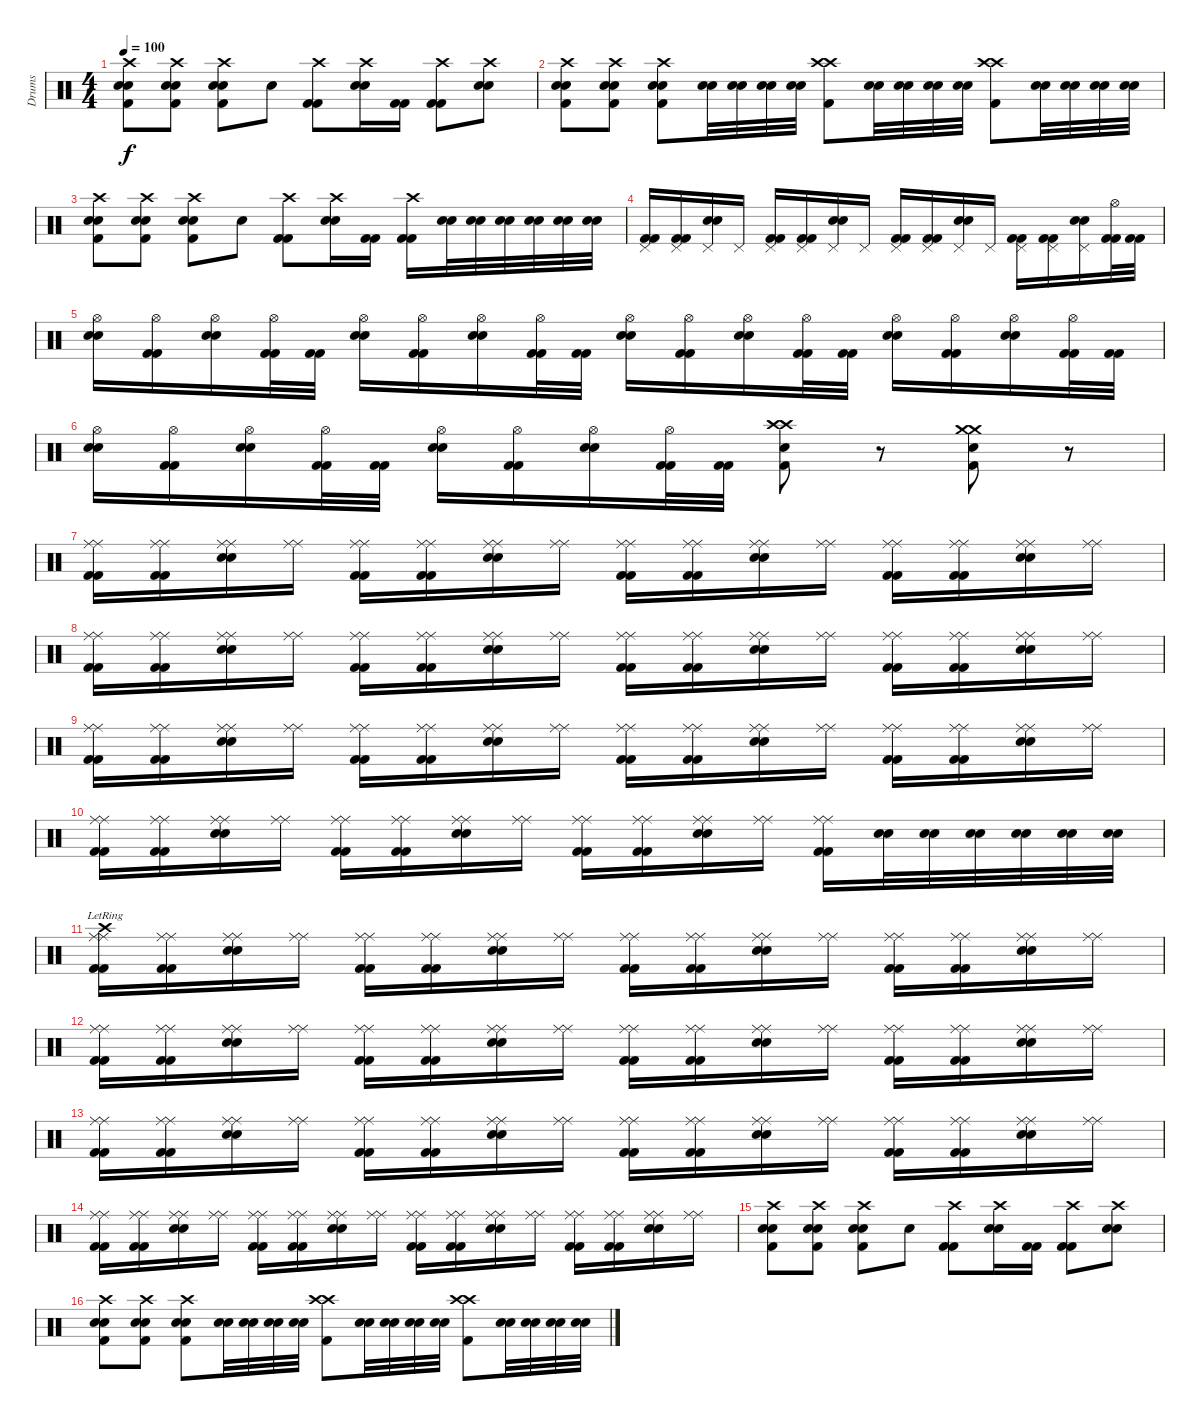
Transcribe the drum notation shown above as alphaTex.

\track ("Drums" "Drums") {instrument percussion}
\staff {score}
\articulation defaults
\ts (4 4)
\tempo 100
\clef neutral
\ks c
("Snare (hit) 2" "Snare (hit) 2" "Kick (hit) 2" "Crash high (hit)").8{dy f} ("Snare (hit) 2" "Snare (hit) 2" "Kick (hit) 2" "Crash high (hit)").8 ("Snare (hit) 2" "Snare (hit) 2" "Kick (hit) 2" "Crash high (hit)").8 "Snare (hit) 2".8 ("Kick (hit) 2" "Kick (hit) 2" "Crash high (hit)").8 ("Snare (hit) 2" "Snare (hit) 2" "Crash high (hit)").16 ("Kick (hit) 2" "Kick (hit) 2").16 ("Kick (hit) 2" "Kick (hit) 2" "Crash high (hit)").8 ("Snare (hit) 2" "Snare (hit) 2" "Crash high (hit)").8 |
("Snare (hit) 2" "Snare (hit) 2" "Kick (hit) 2" "Crash high (hit)").8 ("Snare (hit) 2" "Snare (hit) 2" "Kick (hit) 2" "Crash high (hit)").8 ("Snare (hit) 2" "Snare (hit) 2" "Kick (hit) 2" "Crash high (hit)").8 ("Snare (hit) 2" "Snare (hit) 2").32 ("Snare (hit) 2" "Snare (hit) 2").32 ("Snare (hit) 2" "Snare (hit) 2").32 ("Snare (hit) 2" "Snare (hit) 2").32 ("Crash high (hit)" "Crash high (hit)" "Kick (hit) 2").8 ("Snare (hit) 2" "Snare (hit) 2").32 ("Snare (hit) 2" "Snare (hit) 2").32 ("Snare (hit) 2" "Snare (hit) 2").32 ("Snare (hit) 2" "Snare (hit) 2").32 ("Crash high (hit)" "Crash high (hit)" "Kick (hit) 2").8 ("Snare (hit) 2" "Snare (hit) 2").32 ("Snare (hit) 2" "Snare (hit) 2").32 ("Snare (hit) 2" "Snare (hit) 2").32 ("Snare (hit) 2" "Snare (hit) 2").32 |
("Snare (hit) 2" "Snare (hit) 2" "Kick (hit) 2" "Crash high (hit)").8 ("Snare (hit) 2" "Snare (hit) 2" "Kick (hit) 2" "Crash high (hit)").8 ("Snare (hit) 2" "Snare (hit) 2" "Kick (hit) 2" "Crash high (hit)").8 "Snare (hit) 2".8 ("Kick (hit) 2" "Kick (hit) 2" "Crash high (hit)").8 ("Snare (hit) 2" "Snare (hit) 2" "Crash high (hit)").16 ("Kick (hit) 2" "Kick (hit) 2").16 ("Kick (hit) 2" "Kick (hit) 2" "Crash high (hit)").16 ("Snare (hit) 2" "Snare (hit) 2").32 ("Snare (hit) 2" "Snare (hit) 2").32 ("Snare (hit) 2" "Snare (hit) 2").32 ("Snare (hit) 2" "Snare (hit) 2").32 ("Snare (hit) 2" "Snare (hit) 2").32 ("Snare (hit) 2" "Snare (hit) 2").32 |
("Kick (hit) 2" "Kick (hit) 2" "Pedal Hi-Hat (hit)").16 ("Kick (hit) 2" "Kick (hit) 2" "Pedal Hi-Hat (hit)").16 ("Snare (hit) 2" "Snare (hit) 2" "Pedal Hi-Hat (hit)").16 "Pedal Hi-Hat (hit)".16 ("Kick (hit) 2" "Kick (hit) 2" "Pedal Hi-Hat (hit)").16 ("Kick (hit) 2" "Kick (hit) 2" "Pedal Hi-Hat (hit)").16 ("Snare (hit) 2" "Snare (hit) 2" "Pedal Hi-Hat (hit)").16 "Pedal Hi-Hat (hit)".16 ("Kick (hit) 2" "Kick (hit) 2" "Pedal Hi-Hat (hit)").16 ("Kick (hit) 2" "Kick (hit) 2" "Pedal Hi-Hat (hit)").16 ("Snare (hit) 2" "Snare (hit) 2" "Pedal Hi-Hat (hit)").16 "Pedal Hi-Hat (hit)".16 ("Kick (hit) 2" "Kick (hit) 2" "Pedal Hi-Hat (hit)").16 ("Kick (hit) 2" "Kick (hit) 2" "Pedal Hi-Hat (hit)").16 ("Snare (hit) 2" "Snare (hit) 2" "Pedal Hi-Hat (hit)").16 ("Kick (hit) 2" "Kick (hit) 2" "Hi-Hat (open)").32 ("Kick (hit) 2" "Kick (hit) 2").32 |
("Snare (hit) 2" "Snare (hit) 2" "Hi-Hat (open)").16 ("Kick (hit) 2" "Kick (hit) 2" "Hi-Hat (open)").16 ("Snare (hit) 2" "Snare (hit) 2" "Hi-Hat (open)").16 ("Kick (hit) 2" "Kick (hit) 2" "Hi-Hat (open)").32 ("Kick (hit) 2" "Kick (hit) 2").32 ("Snare (hit) 2" "Snare (hit) 2" "Hi-Hat (open)").16 ("Kick (hit) 2" "Kick (hit) 2" "Hi-Hat (open)").16 ("Snare (hit) 2" "Snare (hit) 2" "Hi-Hat (open)").16 ("Kick (hit) 2" "Kick (hit) 2" "Hi-Hat (open)").32 ("Kick (hit) 2" "Kick (hit) 2").32 ("Snare (hit) 2" "Snare (hit) 2" "Hi-Hat (open)").16 ("Kick (hit) 2" "Kick (hit) 2" "Hi-Hat (open)").16 ("Snare (hit) 2" "Snare (hit) 2" "Hi-Hat (open)").16 ("Kick (hit) 2" "Kick (hit) 2" "Hi-Hat (open)").32 ("Kick (hit) 2" "Kick (hit) 2").32 ("Snare (hit) 2" "Snare (hit) 2" "Hi-Hat (open)").16 ("Kick (hit) 2" "Kick (hit) 2" "Hi-Hat (open)").16 ("Snare (hit) 2" "Snare (hit) 2" "Hi-Hat (open)").16 ("Kick (hit) 2" "Kick (hit) 2" "Hi-Hat (open)").32 ("Kick (hit) 2" "Kick (hit) 2").32 |
("Snare (hit) 2" "Snare (hit) 2" "Hi-Hat (open)").16 ("Kick (hit) 2" "Kick (hit) 2" "Hi-Hat (open)").16 ("Snare (hit) 2" "Snare (hit) 2" "Hi-Hat (open)").16 ("Kick (hit) 2" "Kick (hit) 2" "Hi-Hat (open)").32 ("Kick (hit) 2" "Kick (hit) 2").32 ("Snare (hit) 2" "Snare (hit) 2" "Hi-Hat (open)").16 ("Kick (hit) 2" "Kick (hit) 2" "Hi-Hat (open)").16 ("Snare (hit) 2" "Snare (hit) 2" "Hi-Hat (open)").16 ("Kick (hit) 2" "Kick (hit) 2" "Hi-Hat (open)").32 ("Kick (hit) 2" "Kick (hit) 2").32 ("Crash high (hit)" "Crash high (hit)" "Snare (hit) 2" "Kick (hit) 2").8 r.8 ("Crash medium (hit)" "Crash medium (hit)" "Snare (hit) 2" "Kick (hit) 2").8 r.8 |
("Kick (hit) 2" "Kick (hit) 2" "Ride (middle)" "Ride (middle)").16 ("Kick (hit) 2" "Kick (hit) 2" "Ride (middle)" "Ride (middle)").16 ("Snare (hit) 2" "Snare (hit) 2" "Ride (middle)" "Ride (middle)").16 ("Ride (middle)" "Ride (middle)").16 ("Kick (hit) 2" "Kick (hit) 2" "Ride (middle)" "Ride (middle)").16 ("Kick (hit) 2" "Kick (hit) 2" "Ride (middle)" "Ride (middle)").16 ("Snare (hit) 2" "Snare (hit) 2" "Ride (middle)" "Ride (middle)").16 ("Ride (middle)" "Ride (middle)").16 ("Kick (hit) 2" "Kick (hit) 2" "Ride (middle)" "Ride (middle)").16 ("Kick (hit) 2" "Kick (hit) 2" "Ride (middle)" "Ride (middle)").16 ("Snare (hit) 2" "Snare (hit) 2" "Ride (middle)" "Ride (middle)").16 ("Ride (middle)" "Ride (middle)").16 ("Kick (hit) 2" "Kick (hit) 2" "Ride (middle)" "Ride (middle)").16 ("Kick (hit) 2" "Kick (hit) 2" "Ride (middle)" "Ride (middle)").16 ("Snare (hit) 2" "Snare (hit) 2" "Ride (middle)" "Ride (middle)").16 ("Ride (middle)" "Ride (middle)").16 |
("Kick (hit) 2" "Kick (hit) 2" "Ride (middle)" "Ride (middle)").16 ("Kick (hit) 2" "Kick (hit) 2" "Ride (middle)" "Ride (middle)").16 ("Snare (hit) 2" "Snare (hit) 2" "Ride (middle)" "Ride (middle)").16 ("Ride (middle)" "Ride (middle)").16 ("Kick (hit) 2" "Kick (hit) 2" "Ride (middle)" "Ride (middle)").16 ("Kick (hit) 2" "Kick (hit) 2" "Ride (middle)" "Ride (middle)").16 ("Snare (hit) 2" "Snare (hit) 2" "Ride (middle)" "Ride (middle)").16 ("Ride (middle)" "Ride (middle)").16 ("Kick (hit) 2" "Kick (hit) 2" "Ride (middle)" "Ride (middle)").16 ("Kick (hit) 2" "Kick (hit) 2" "Ride (middle)" "Ride (middle)").16 ("Snare (hit) 2" "Snare (hit) 2" "Ride (middle)" "Ride (middle)").16 ("Ride (middle)" "Ride (middle)").16 ("Kick (hit) 2" "Kick (hit) 2" "Ride (middle)" "Ride (middle)").16 ("Kick (hit) 2" "Kick (hit) 2" "Ride (middle)" "Ride (middle)").16 ("Snare (hit) 2" "Snare (hit) 2" "Ride (middle)" "Ride (middle)").16 ("Ride (middle)" "Ride (middle)").16 |
("Kick (hit) 2" "Kick (hit) 2" "Ride (middle)" "Ride (middle)").16 ("Kick (hit) 2" "Kick (hit) 2" "Ride (middle)" "Ride (middle)").16 ("Snare (hit) 2" "Snare (hit) 2" "Ride (middle)" "Ride (middle)").16 ("Ride (middle)" "Ride (middle)").16 ("Kick (hit) 2" "Kick (hit) 2" "Ride (middle)" "Ride (middle)").16 ("Kick (hit) 2" "Kick (hit) 2" "Ride (middle)" "Ride (middle)").16 ("Snare (hit) 2" "Snare (hit) 2" "Ride (middle)" "Ride (middle)").16 ("Ride (middle)" "Ride (middle)").16 ("Kick (hit) 2" "Kick (hit) 2" "Ride (middle)" "Ride (middle)").16 ("Kick (hit) 2" "Kick (hit) 2" "Ride (middle)" "Ride (middle)").16 ("Snare (hit) 2" "Snare (hit) 2" "Ride (middle)" "Ride (middle)").16 ("Ride (middle)" "Ride (middle)").16 ("Kick (hit) 2" "Kick (hit) 2" "Ride (middle)" "Ride (middle)").16 ("Kick (hit) 2" "Kick (hit) 2" "Ride (middle)" "Ride (middle)").16 ("Snare (hit) 2" "Snare (hit) 2" "Ride (middle)" "Ride (middle)").16 ("Ride (middle)" "Ride (middle)").16 |
("Kick (hit) 2" "Kick (hit) 2" "Ride (middle)" "Ride (middle)").16 ("Kick (hit) 2" "Kick (hit) 2" "Ride (middle)" "Ride (middle)").16 ("Snare (hit) 2" "Snare (hit) 2" "Ride (middle)" "Ride (middle)").16 ("Ride (middle)" "Ride (middle)").16 ("Kick (hit) 2" "Kick (hit) 2" "Ride (middle)" "Ride (middle)").16 ("Kick (hit) 2" "Kick (hit) 2" "Ride (middle)" "Ride (middle)").16 ("Snare (hit) 2" "Snare (hit) 2" "Ride (middle)" "Ride (middle)").16 ("Ride (middle)" "Ride (middle)").16 ("Kick (hit) 2" "Kick (hit) 2" "Ride (middle)" "Ride (middle)").16 ("Kick (hit) 2" "Kick (hit) 2" "Ride (middle)" "Ride (middle)").16 ("Snare (hit) 2" "Snare (hit) 2" "Ride (middle)" "Ride (middle)").16 ("Ride (middle)" "Ride (middle)").16 ("Kick (hit) 2" "Kick (hit) 2" "Ride (middle)" "Ride (middle)").16 ("Snare (hit) 2" "Snare (hit) 2").32 ("Snare (hit) 2" "Snare (hit) 2").32 ("Snare (hit) 2" "Snare (hit) 2").32 ("Snare (hit) 2" "Snare (hit) 2").32 ("Snare (hit) 2" "Snare (hit) 2").32 ("Snare (hit) 2" "Snare (hit) 2").32 |
("Kick (hit) 2" "Kick (hit) 2" "Ride (middle)" "Ride (middle)" "Crash high (hit)"{lr}).16 ("Kick (hit) 2" "Kick (hit) 2" "Ride (middle)" "Ride (middle)").16 ("Snare (hit) 2" "Snare (hit) 2" "Ride (middle)" "Ride (middle)").16 ("Ride (middle)" "Ride (middle)").16 ("Kick (hit) 2" "Kick (hit) 2" "Ride (middle)" "Ride (middle)").16 ("Kick (hit) 2" "Kick (hit) 2" "Ride (middle)" "Ride (middle)").16 ("Snare (hit) 2" "Snare (hit) 2" "Ride (middle)" "Ride (middle)").16 ("Ride (middle)" "Ride (middle)").16 ("Kick (hit) 2" "Kick (hit) 2" "Ride (middle)" "Ride (middle)").16 ("Kick (hit) 2" "Kick (hit) 2" "Ride (middle)" "Ride (middle)").16 ("Snare (hit) 2" "Snare (hit) 2" "Ride (middle)" "Ride (middle)").16 ("Ride (middle)" "Ride (middle)").16 ("Kick (hit) 2" "Kick (hit) 2" "Ride (middle)" "Ride (middle)").16 ("Kick (hit) 2" "Kick (hit) 2" "Ride (middle)" "Ride (middle)").16 ("Snare (hit) 2" "Snare (hit) 2" "Ride (middle)" "Ride (middle)").16 ("Ride (middle)" "Ride (middle)").16 |
("Kick (hit) 2" "Kick (hit) 2" "Ride (middle)" "Ride (middle)").16 ("Kick (hit) 2" "Kick (hit) 2" "Ride (middle)" "Ride (middle)").16 ("Snare (hit) 2" "Snare (hit) 2" "Ride (middle)" "Ride (middle)").16 ("Ride (middle)" "Ride (middle)").16 ("Kick (hit) 2" "Kick (hit) 2" "Ride (middle)" "Ride (middle)").16 ("Kick (hit) 2" "Kick (hit) 2" "Ride (middle)" "Ride (middle)").16 ("Snare (hit) 2" "Snare (hit) 2" "Ride (middle)" "Ride (middle)").16 ("Ride (middle)" "Ride (middle)").16 ("Kick (hit) 2" "Kick (hit) 2" "Ride (middle)" "Ride (middle)").16 ("Kick (hit) 2" "Kick (hit) 2" "Ride (middle)" "Ride (middle)").16 ("Snare (hit) 2" "Snare (hit) 2" "Ride (middle)" "Ride (middle)").16 ("Ride (middle)" "Ride (middle)").16 ("Kick (hit) 2" "Kick (hit) 2" "Ride (middle)" "Ride (middle)").16 ("Kick (hit) 2" "Kick (hit) 2" "Ride (middle)" "Ride (middle)").16 ("Snare (hit) 2" "Snare (hit) 2" "Ride (middle)" "Ride (middle)").16 ("Ride (middle)" "Ride (middle)").16 |
("Kick (hit) 2" "Kick (hit) 2" "Ride (middle)" "Ride (middle)").16 ("Kick (hit) 2" "Kick (hit) 2" "Ride (middle)" "Ride (middle)").16 ("Snare (hit) 2" "Snare (hit) 2" "Ride (middle)" "Ride (middle)").16 ("Ride (middle)" "Ride (middle)").16 ("Kick (hit) 2" "Kick (hit) 2" "Ride (middle)" "Ride (middle)").16 ("Kick (hit) 2" "Kick (hit) 2" "Ride (middle)" "Ride (middle)").16 ("Snare (hit) 2" "Snare (hit) 2" "Ride (middle)" "Ride (middle)").16 ("Ride (middle)" "Ride (middle)").16 ("Kick (hit) 2" "Kick (hit) 2" "Ride (middle)" "Ride (middle)").16 ("Kick (hit) 2" "Kick (hit) 2" "Ride (middle)" "Ride (middle)").16 ("Snare (hit) 2" "Snare (hit) 2" "Ride (middle)" "Ride (middle)").16 ("Ride (middle)" "Ride (middle)").16 ("Kick (hit) 2" "Kick (hit) 2" "Ride (middle)" "Ride (middle)").16 ("Kick (hit) 2" "Kick (hit) 2" "Ride (middle)" "Ride (middle)").16 ("Snare (hit) 2" "Snare (hit) 2" "Ride (middle)" "Ride (middle)").16 ("Ride (middle)" "Ride (middle)").16 |
("Kick (hit) 2" "Kick (hit) 2" "Ride (middle)" "Ride (middle)").16 ("Kick (hit) 2" "Kick (hit) 2" "Ride (middle)" "Ride (middle)").16 ("Snare (hit) 2" "Snare (hit) 2" "Ride (middle)" "Ride (middle)").16 ("Ride (middle)" "Ride (middle)").16 ("Kick (hit) 2" "Kick (hit) 2" "Ride (middle)" "Ride (middle)").16 ("Kick (hit) 2" "Kick (hit) 2" "Ride (middle)" "Ride (middle)").16 ("Snare (hit) 2" "Snare (hit) 2" "Ride (middle)" "Ride (middle)").16 ("Ride (middle)" "Ride (middle)").16 ("Kick (hit) 2" "Kick (hit) 2" "Ride (middle)" "Ride (middle)").16 ("Kick (hit) 2" "Kick (hit) 2" "Ride (middle)" "Ride (middle)").16 ("Snare (hit) 2" "Snare (hit) 2" "Ride (middle)" "Ride (middle)").16 ("Ride (middle)" "Ride (middle)").16 ("Kick (hit) 2" "Kick (hit) 2" "Ride (middle)" "Ride (middle)").16 ("Kick (hit) 2" "Kick (hit) 2" "Ride (middle)" "Ride (middle)").16 ("Snare (hit) 2" "Snare (hit) 2" "Ride (middle)" "Ride (middle)").16 ("Ride (middle)" "Ride (middle)").16 |
("Snare (hit) 2" "Snare (hit) 2" "Kick (hit) 2" "Crash high (hit)").8 ("Snare (hit) 2" "Snare (hit) 2" "Kick (hit) 2" "Crash high (hit)").8 ("Snare (hit) 2" "Snare (hit) 2" "Kick (hit) 2" "Crash high (hit)").8 "Snare (hit) 2".8 ("Kick (hit) 2" "Kick (hit) 2" "Crash high (hit)").8 ("Snare (hit) 2" "Snare (hit) 2" "Crash high (hit)").16 ("Kick (hit) 2" "Kick (hit) 2").16 ("Kick (hit) 2" "Kick (hit) 2" "Crash high (hit)").8 ("Snare (hit) 2" "Snare (hit) 2" "Crash high (hit)").8 |
("Snare (hit) 2" "Snare (hit) 2" "Kick (hit) 2" "Crash high (hit)").8 ("Snare (hit) 2" "Snare (hit) 2" "Kick (hit) 2" "Crash high (hit)").8 ("Snare (hit) 2" "Snare (hit) 2" "Kick (hit) 2" "Crash high (hit)").8 ("Snare (hit) 2" "Snare (hit) 2").32 ("Snare (hit) 2" "Snare (hit) 2").32 ("Snare (hit) 2" "Snare (hit) 2").32 ("Snare (hit) 2" "Snare (hit) 2").32 ("Crash high (hit)" "Crash high (hit)" "Kick (hit) 2").8 ("Snare (hit) 2" "Snare (hit) 2").32 ("Snare (hit) 2" "Snare (hit) 2").32 ("Snare (hit) 2" "Snare (hit) 2").32 ("Snare (hit) 2" "Snare (hit) 2").32 ("Crash high (hit)" "Crash high (hit)" "Kick (hit) 2").8 ("Snare (hit) 2" "Snare (hit) 2").32 ("Snare (hit) 2" "Snare (hit) 2").32 ("Snare (hit) 2" "Snare (hit) 2").32 ("Snare (hit) 2" "Snare (hit) 2").32
